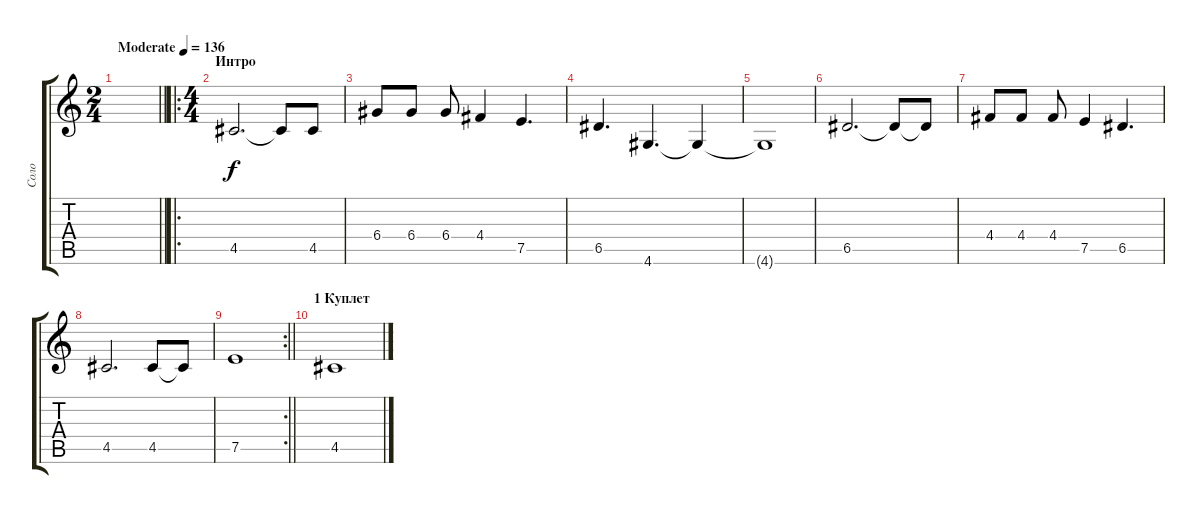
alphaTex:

\track ("Соло" "Соло") {instrument electricguitarclean}
\staff {score tabs}
\tuning (E4 B3 G3 D3 A2 E2) {hide}
\ts (2 4)
\tempo (136 "Moderate")
\clef g2
\barLineRight lightlight
\ks c
|
\ro
\ts (4 4)
\section ("" "Интро")
4.5.2{d} 4.5{t}.8 4.5.8 |
6.4.8 6.4.8 6.4.8 4.4.4 7.5.4{d} |
6.5.4{d} 4.6.4{d} 4.6{t}.4 |
4.6{t}.1 |
6.5.2{d} 6.5{t}.8 6.5{t}.8 |
4.4.8 4.4.8 4.4.8 7.5.4 6.5.4{d} |
4.5.2{d} 4.5.8 4.5{t}.8 |
\rc 2
\barLineRight lightlight
7.5.1 |
\section ("" "1 Куплет")
4.5.1
